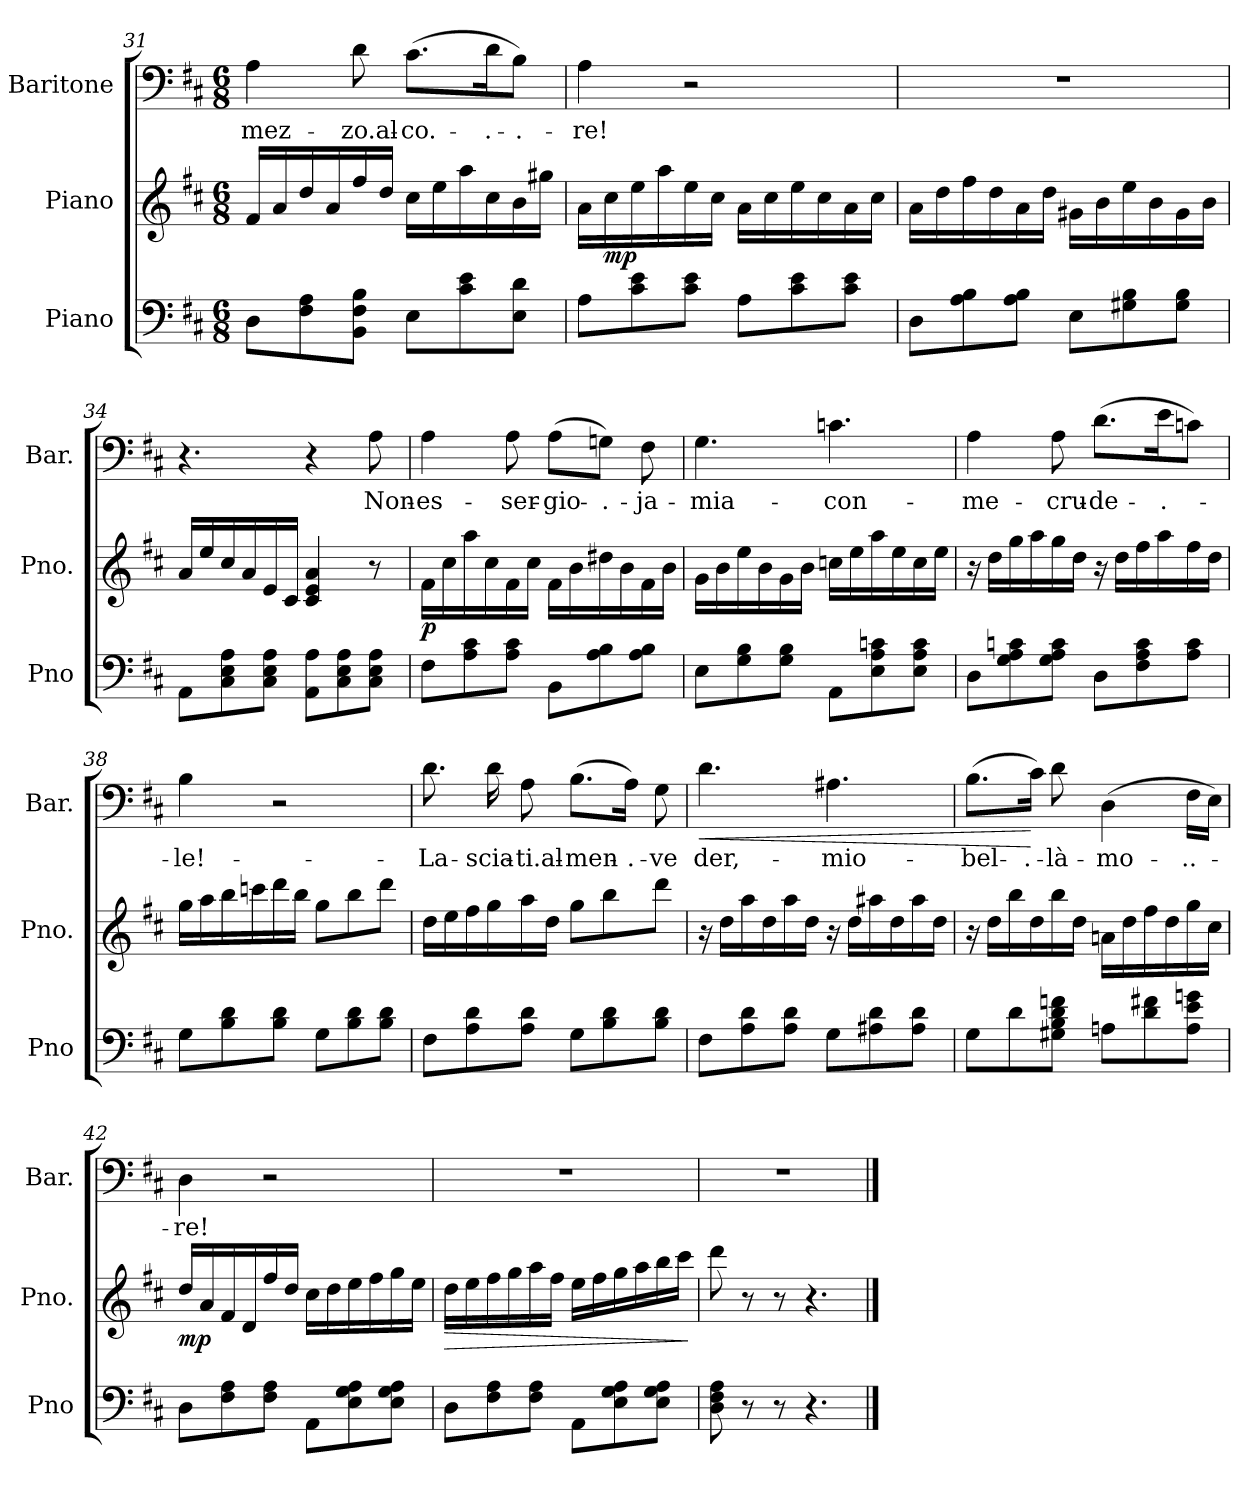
**kern	**kern	**dynam	**kern	**text	**dynam
*part3	*part2	*part2	*part1	*part1	*part1
*staff3	*staff2	*staff2	*staff1	*staff1	*staff1
*I"Piano	*I"Piano	*	*I"Baritone	*	*
*I'Pno	*I'Pno.	*	*I'Bar.	*	*
!!LO:LB:g=z
*clefF4	*clefG2	*	*clefF4	*	*
*k[f#c#]	*k[f#c#]	*	*k[f#c#]	*	*
*D:	*D:	*	*D:	*	*
*M6/8	*M6/8	*	*M6/8	*	*
=31	=31	=31	=31	=31	=31
8D\L	16f#/LL	.	4A\	-mez-	.
.	16a/	.	.	.	.
8F#\ 8A\	16dd/	.	.	.	.
.	16a/	.	.	.	.
8BB\ 8F#\ 8B\J	16ff#/	.	8d\	-zo.al-	.
.	16dd/JJ	.	.	.	.
8E\L	16cc#\LL	.	(8.c#\L	-co.-	.
.	16ee\	.	.	.	.
8c#\ 8e\	16aa\	.	.	.	.
.	16cc#\	.	16d\K	-.-	.
8E\ 8d\J	16b\	.	8B\J)	-.-	.
.	16gg#X\JJ	.	.	.	.
=32	=32	=32	=32	=32	=32
8A\L	16a\LL	.	4A\	-re!	.
!	!	!LO:DY:b	!	!	!
.	16cc#\	mp	.	.	.
8c#\ 8e\	16ee\	.	.	.	.
.	16aa\	.	.	.	.
8c#\ 8e\J	16ee\	.	2r	.	.
.	16cc#\JJ	.	.	.	.
8A\L	16a\LL	.	.	.	.
.	16cc#\	.	.	.	.
8c#\ 8e\	16ee\	.	.	.	.
.	16cc#\	.	.	.	.
8c#\ 8e\J	16a\	.	.	.	.
.	16cc#\JJ	.	.	.	.
=33	=33	=33	=33	=33	=33
8D\L	16a\LL	.	2.r	.	.
.	16dd\	.	.	.	.
8A\ 8B\	16ff#\	.	.	.	.
.	16dd\	.	.	.	.
8A\ 8B\J	16a\	.	.	.	.
.	16dd\JJ	.	.	.	.
8E\L	16g#X\LL	.	.	.	.
.	16b\	.	.	.	.
8G#X\ 8B\	16ee\	.	.	.	.
.	16b\	.	.	.	.
8G#\ 8B\J	16g#\	.	.	.	.
.	16b\JJ	.	.	.	.
!!LO:PB:g=z
=34	=34	=34	=34	=34	=34
8AA\L	16a/LL	.	4.r	.	.
.	16ee/	.	.	.	.
8C#\ 8E\ 8A\	16cc#/	.	.	.	.
.	16a/	.	.	.	.
8C#\ 8E\ 8A\J	16e/	.	.	.	.
.	16c#/JJ	.	.	.	.
8AA\ 8A\L	4c#/ 4e/ 4a/	.	4r	.	.
8C#\ 8E\ 8A\	.	.	.	.	.
8C#\ 8E\ 8A\J	8r	.	8A\	Non-	.
=35	=35	=35	=35	=35	=35
!	!	!LO:DY:b	!	!	!
8F#\L	16f#\LL	p	4A\	-es-	.
.	16cc#\	.	.	.	.
8A\ 8c#\	16aa\	.	.	.	.
.	16cc#\	.	.	.	.
8A\ 8c#\J	16f#\	.	8A\	-ser-	.
.	16cc#\JJ	.	.	.	.
8BB\L	16f#\LL	.	(8A\L	-gio-	.
.	16b\	.	.	.	.
8A\ 8B\	16dd#X\	.	8Gn\J)	-.-	.
.	16b\	.	.	.	.
8A\ 8B\J	16f#\	.	8F#\	-ja-	.
.	16b\JJ	.	.	.	.
=36	=36	=36	=36	=36	=36
8E\L	16g\LL	.	4.G\	-mia-	.
.	16b\	.	.	.	.
8G\ 8B\	16ee\	.	.	.	.
.	16b\	.	.	.	.
8G\ 8B\J	16g\	.	.	.	.
.	16b\JJ	.	.	.	.
8AA\L	16ccn\LL	.	4.cn\	-con-	.
.	16ee\	.	.	.	.
8E\ 8A\ 8cn\	16aa\	.	.	.	.
.	16ee\	.	.	.	.
8E\ 8A\ 8c\J	16cc\	.	.	.	.
.	16ee\JJ	.	.	.	.
=37	=37	=37	=37	=37	=37
8D\L	16r	.	4A\	-me-	.
.	16dd\LL	.	.	.	.
8G\ 8A\ 8cn\	16gg\	.	.	.	.
.	16aa\	.	.	.	.
8G\ 8A\ 8c\J	16gg\	.	8A\	-cru-	.
.	16dd\JJ	.	.	.	.
8D\L	16r	.	(8.d\L	-de-	.
.	16dd\LL	.	.	.	.
8F#\ 8A\ 8c\	16ff#\	.	.	.	.
.	16aa\	.	16e\K	-.-	.
8A\ 8c\J	16ff#\	.	8cn\J)	.	.
.	16dd\JJ	.	.	.	.
!!LO:LB:g=z
=38	=38	=38	=38	=38	=38
8G\L	16gg\LL	.	4B\	-le!-	.
.	16aa\	.	.	.	.
8B\ 8d\	16bb\	.	.	.	.
.	16cccn\	.	.	.	.
8B\ 8d\J	16ddd\	.	2r	.	.
.	16bb\JJ	.	.	.	.
8G\L	8gg\L	.	.	.	.
8B\ 8d\	8bb\	.	.	.	.
8B\ 8d\J	8ddd\J	.	.	.	.
=39	=39	=39	=39	=39	=39
8F#\L	16dd\LL	.	8.d\	-La-	.
.	16ee\	.	.	.	.
8A\ 8d\	16ff#\	.	.	.	.
.	16gg\	.	16d\	-scia-	.
8A\ 8d\J	16aa\	.	8A\	-ti.al-	.
.	16dd\JJ	.	.	.	.
8G\L	8gg\L	.	(8.B\L	-men-	.
8B\ 8d\	8bb\	.	.	.	.
.	.	.	16A\Jk)	-.-	.
8B\ 8d\J	8ddd\J	.	8G\	-ve	.
=40	=40	=40	=40	=40	=40
!	!	!	!	!	!LO:HP:b
8F#\L	16r	.	4.d\	der,-	<
.	16dd\LL	.	.	.	.
8A\ 8d\	16aa\	.	.	.	.
.	16dd\	.	.	.	.
8A\ 8d\J	16aa\	.	.	.	.
.	16dd\JJ	.	.	.	.
8G\L	16r	.	4.A#X\	-mio-	.
.	16dd\LL	.	.	.	.
8A#X\ 8d\	16aa#X\	.	.	.	.
.	16dd\	.	.	.	.
8A#\ 8d\J	16aa#\	.	.	.	.
.	16dd\JJ	.	.	.	.
=41	=41	=41	=41	=41	=41
8G\L	16r	.	(8.B\L	-bel-	.
.	16dd\LL	.	.	.	.
8d\	16bb\	.	.	.	.
.	16dd\	.	16c#\Jk)	-.-	[
8G#X\ 8B\ 8d\ 8fn\J	16bb\	.	8d\	-là-	.
.	16dd\JJ	.	.	.	.
8An\L	16an\LL	.	(4D\	-mo-	.
.	16dd\	.	.	.	.
8d\ 8f#X\	16ff#\	.	.	.	.
.	16dd\	.	.	.	.
8A\ 8e\ 8gn\J	16gg\	.	16F#\LL	-..-	.
.	16cc#\JJ	.	16E\JJ)	.	.
!!LO:LB:g=z
=42	=42	=42	=42	=42	=42
!	!	!LO:DY:b	!	!	!
8D\L	16dd/LL	mp	4D\	-re!	.
.	16a/	.	.	.	.
8F#\ 8A\	16f#/	.	.	.	.
.	16d/	.	.	.	.
8F#\ 8A\J	16ff#/	.	2r	.	.
.	16dd/JJ	.	.	.	.
8AA\L	16cc#\LL	.	.	.	.
.	16dd\	.	.	.	.
8E\ 8G\ 8A\	16ee\	.	.	.	.
.	16ff#\	.	.	.	.
8E\ 8G\ 8A\J	16gg\	.	.	.	.
.	16ee\JJ	.	.	.	.
=43	=43	=43	=43	=43	=43
!	!	!LO:HP:b	!	!	!
8D\L	16dd\LL	>	2.r	.	.
.	16ee\	.	.	.	.
8F#\ 8A\	16ff#\	.	.	.	.
.	16gg\	.	.	.	.
8F#\ 8A\J	16aa\	.	.	.	.
.	16ff#\JJ	.	.	.	.
8AA\L	16ee\LL	.	.	.	.
.	16ff#\	.	.	.	.
8E\ 8G\ 8A\	16gg\	.	.	.	.
.	16aa\	.	.	.	.
8E\ 8G\ 8A\J	16bb\	.	.	.	.
.	16ccc#\JJ	.	.	.	.
.	.	]	.	.	.
=44	=44	=44	=44	=44	=44
8D\ 8F#\ 8A\	8ddd\	.	2.r	.	.
8r	8r	.	.	.	.
8r	8r	.	.	.	.
4.r	4.r	.	.	.	.
==	==	==	==	==	==
*-	*-	*-	*-	*-	*-
